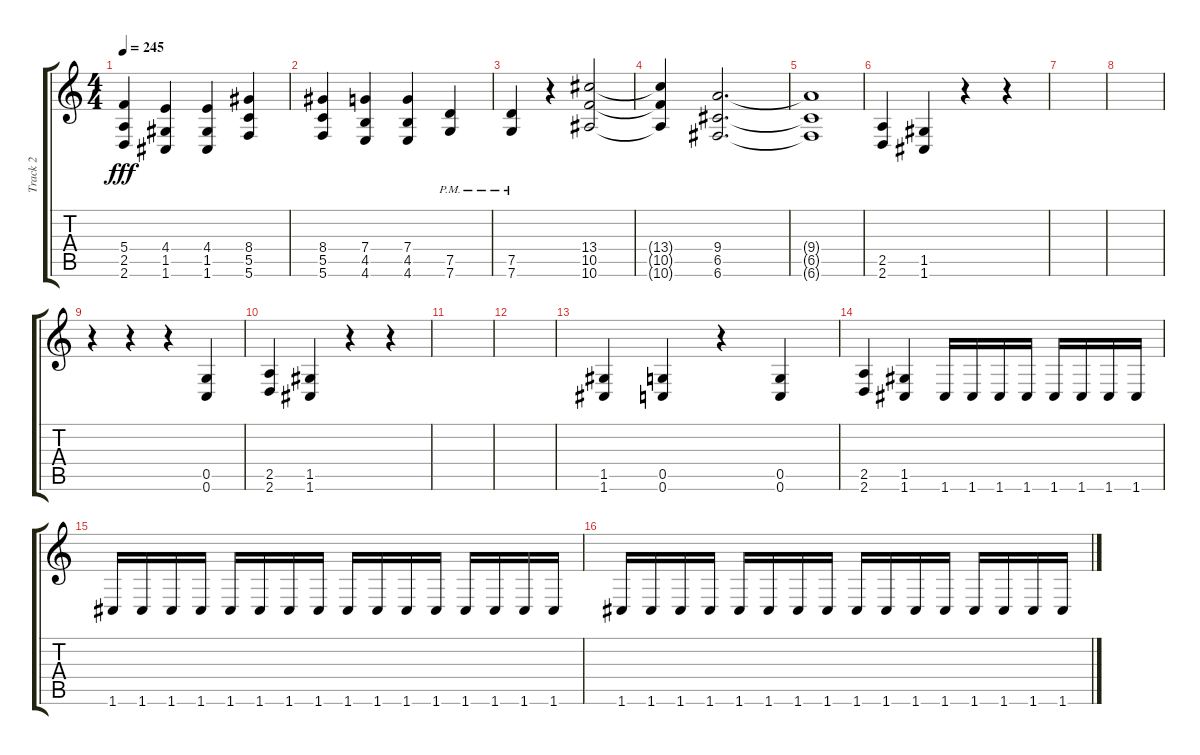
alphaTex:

\track ("Track 2" "Track 2") {instrument distortionguitar}
\staff {score tabs}
\tuning (D4 A3 F3 C3 G2 C2) {hide}
\ts (4 4)
\tempo 245
\clef g2
\ks c
(5.4 2.5 2.6).4{dy fff} (4.4 1.5 1.6).4 (4.4 1.5 1.6).4 (8.4 5.5 5.6).4 |
(8.4 5.5 5.6).4 (7.4 4.5 4.6).4 (7.4 4.5 4.6).4 (7.5{pm} 7.6{pm}).4 |
(7.5{pm} 7.6{pm}).4 r.4 (13.4 10.5 10.6).2 |
(13.4{t} 10.5{t} 10.6{t}).4 (9.4 6.5 6.6).2{d} |
(9.4{t} 6.5{t} 6.6{t}).1 |
(2.5 2.6).4 (1.5 1.6).4 r.4 r.4 |
|
|
r.4 r.4 r.4 (0.5 0.6).4 |
(2.5 2.6).4 (1.5 1.6).4 r.4 r.4 |
|
|
(1.5 1.6).4 (0.5 0.6).4 r.4 (0.5 0.6).4 |
(2.5 2.6).4 (1.5 1.6).4 1.6.16 1.6.16 1.6.16 1.6.16 1.6.16 1.6.16 1.6.16 1.6.16 |
1.6.16 1.6.16 1.6.16 1.6.16 1.6.16 1.6.16 1.6.16 1.6.16 1.6.16 1.6.16 1.6.16 1.6.16 1.6.16 1.6.16 1.6.16 1.6.16 |
1.6.16 1.6.16 1.6.16 1.6.16 1.6.16 1.6.16 1.6.16 1.6.16 1.6.16 1.6.16 1.6.16 1.6.16 1.6.16 1.6.16 1.6.16 1.6.16
